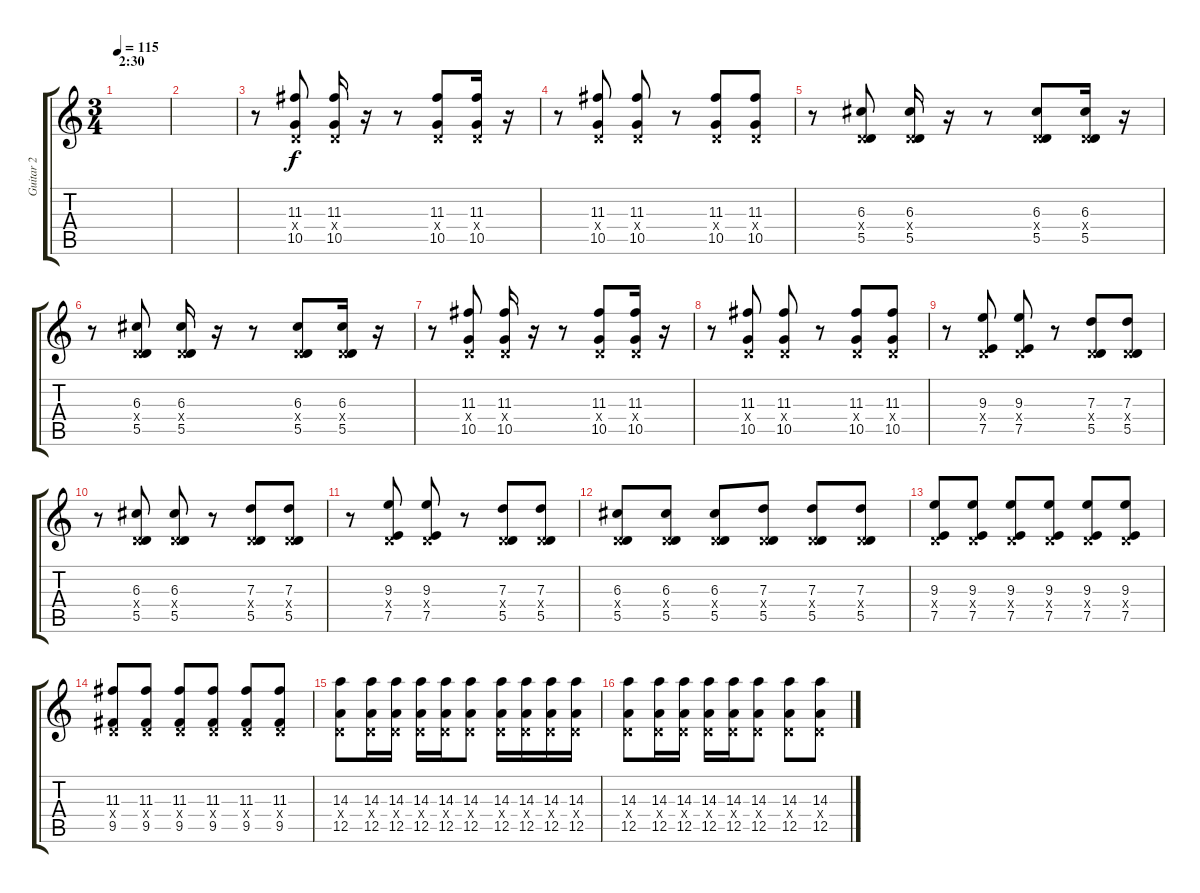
\track ("Guitar 2" "Guitar 2") {instrument overdrivenguitar}
\staff {score tabs}
\tuning (E4 B3 G3 D3 A2 E2) {hide}
\ts (3 4)
\section ("" "2:30")
\tempo 115
\clef g2
\ks c
|
|
r.8 (11.3 0.4{x} 10.5).8 (11.3 0.4{x} 10.5).16 r.16 r.8 (11.3 0.4{x} 10.5).8 (11.3 0.4{x} 10.5).16 r.16 |
r.8 (11.3 0.4{x} 10.5).8 (11.3 0.4{x} 10.5).8 r.8 (11.3 0.4{x} 10.5).8 (11.3 0.4{x} 10.5).8 |
r.8 (6.3 0.4{x} 5.5).8 (6.3 0.4{x} 5.5).16 r.16 r.8 (6.3 0.4{x} 5.5).8 (6.3 0.4{x} 5.5).16 r.16 |
r.8 (6.3 0.4{x} 5.5).8 (6.3 0.4{x} 5.5).16 r.16 r.8 (6.3 0.4{x} 5.5).8 (6.3 0.4{x} 5.5).16 r.16 |
r.8 (11.3 0.4{x} 10.5).8 (11.3 0.4{x} 10.5).16 r.16 r.8 (11.3 0.4{x} 10.5).8 (11.3 0.4{x} 10.5).16 r.16 |
r.8 (11.3 0.4{x} 10.5).8 (11.3 0.4{x} 10.5).8 r.8 (11.3 0.4{x} 10.5).8 (11.3 0.4{x} 10.5).8 |
r.8 (9.3 0.4{x} 7.5).8 (9.3 0.4{x} 7.5).8 r.8 (7.3 0.4{x} 5.5).8 (7.3 0.4{x} 5.5).8 |
r.8 (6.3 0.4{x} 5.5).8 (6.3 0.4{x} 5.5).8 r.8 (7.3 0.4{x} 5.5).8 (7.3 0.4{x} 5.5).8 |
r.8 (9.3 0.4{x} 7.5).8 (9.3 0.4{x} 7.5).8 r.8 (7.3 0.4{x} 5.5).8 (7.3 0.4{x} 5.5).8 |
(6.3 0.4{x} 5.5).8 (6.3 0.4{x} 5.5).8 (6.3 0.4{x} 5.5).8 (7.3 0.4{x} 5.5).8 (7.3 0.4{x} 5.5).8 (7.3 0.4{x} 5.5).8 |
(9.3 0.4{x} 7.5).8 (9.3 0.4{x} 7.5).8 (9.3 0.4{x} 7.5).8 (9.3 0.4{x} 7.5).8 (9.3 0.4{x} 7.5).8 (9.3 0.4{x} 7.5).8 |
(11.3 0.4{x} 9.5).8 (11.3 0.4{x} 9.5).8 (11.3 0.4{x} 9.5).8 (11.3 0.4{x} 9.5).8 (11.3 0.4{x} 9.5).8 (11.3 0.4{x} 9.5).8 |
(14.3 0.4{x} 12.5).8 (14.3 0.4{x} 12.5).16 (14.3 0.4{x} 12.5).16 (14.3 0.4{x} 12.5).16 (14.3 0.4{x} 12.5).16 (14.3 0.4{x} 12.5).8 (14.3 0.4{x} 12.5).16 (14.3 0.4{x} 12.5).16 (14.3 0.4{x} 12.5).16 (14.3 0.4{x} 12.5).16 |
(14.3 0.4{x} 12.5).8 (14.3 0.4{x} 12.5).16 (14.3 0.4{x} 12.5).16 (14.3 0.4{x} 12.5).16 (14.3 0.4{x} 12.5).16 (14.3 0.4{x} 12.5).8 (14.3 0.4{x} 12.5).8 (14.3 0.4{x} 12.5).8
